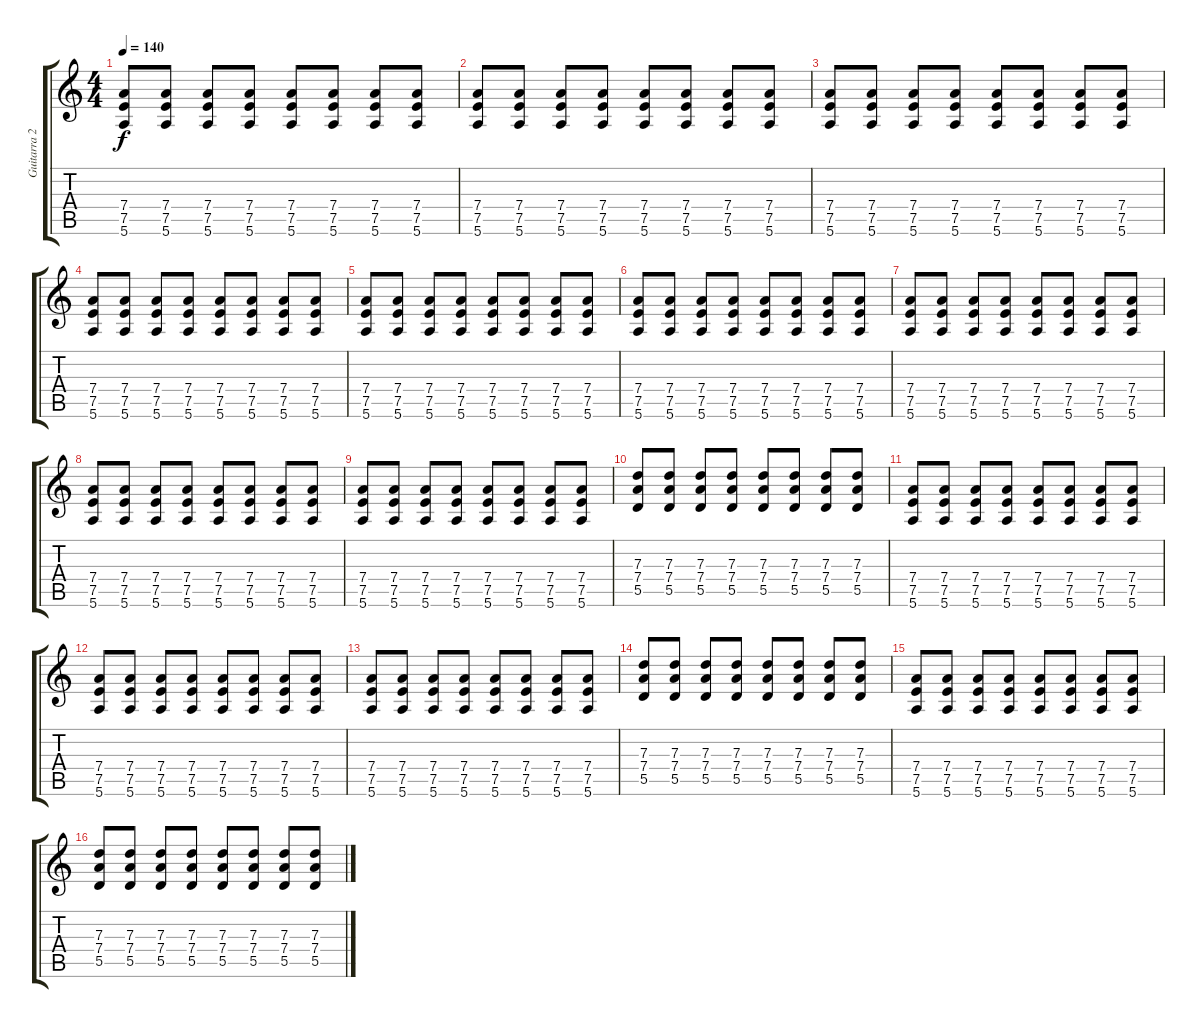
\track ("Guitarra 2" "Guitarra 2") {instrument distortionguitar}
\staff {score tabs}
\tuning (E4 B3 G3 D3 A2 E2) {hide}
\ts (4 4)
\tempo 140
\clef g2
\ks c
(7.4 7.5 5.6).8{dy f} (7.4 7.5 5.6).8 (7.4 7.5 5.6).8 (7.4 7.5 5.6).8 (7.4 7.5 5.6).8 (7.4 7.5 5.6).8 (7.4 7.5 5.6).8 (7.4 7.5 5.6).8 |
(7.4 7.5 5.6).8 (7.4 7.5 5.6).8 (7.4 7.5 5.6).8 (7.4 7.5 5.6).8 (7.4 7.5 5.6).8 (7.4 7.5 5.6).8 (7.4 7.5 5.6).8 (7.4 7.5 5.6).8 |
(7.4 7.5 5.6).8 (7.4 7.5 5.6).8 (7.4 7.5 5.6).8 (7.4 7.5 5.6).8 (7.4 7.5 5.6).8 (7.4 7.5 5.6).8 (7.4 7.5 5.6).8 (7.4 7.5 5.6).8 |
(7.4 7.5 5.6).8 (7.4 7.5 5.6).8 (7.4 7.5 5.6).8 (7.4 7.5 5.6).8 (7.4 7.5 5.6).8 (7.4 7.5 5.6).8 (7.4 7.5 5.6).8 (7.4 7.5 5.6).8 |
(7.4 7.5 5.6).8 (7.4 7.5 5.6).8 (7.4 7.5 5.6).8 (7.4 7.5 5.6).8 (7.4 7.5 5.6).8 (7.4 7.5 5.6).8 (7.4 7.5 5.6).8 (7.4 7.5 5.6).8 |
(7.4 7.5 5.6).8 (7.4 7.5 5.6).8 (7.4 7.5 5.6).8 (7.4 7.5 5.6).8 (7.4 7.5 5.6).8 (7.4 7.5 5.6).8 (7.4 7.5 5.6).8 (7.4 7.5 5.6).8 |
(7.4 7.5 5.6).8 (7.4 7.5 5.6).8 (7.4 7.5 5.6).8 (7.4 7.5 5.6).8 (7.4 7.5 5.6).8 (7.4 7.5 5.6).8 (7.4 7.5 5.6).8 (7.4 7.5 5.6).8 |
(7.4 7.5 5.6).8 (7.4 7.5 5.6).8 (7.4 7.5 5.6).8 (7.4 7.5 5.6).8 (7.4 7.5 5.6).8 (7.4 7.5 5.6).8 (7.4 7.5 5.6).8 (7.4 7.5 5.6).8 |
(7.4 7.5 5.6).8 (7.4 7.5 5.6).8 (7.4 7.5 5.6).8 (7.4 7.5 5.6).8 (7.4 7.5 5.6).8 (7.4 7.5 5.6).8 (7.4 7.5 5.6).8 (7.4 7.5 5.6).8 |
(7.3 7.4 5.5).8 (7.3 7.4 5.5).8 (7.3 7.4 5.5).8 (7.3 7.4 5.5).8 (7.3 7.4 5.5).8 (7.3 7.4 5.5).8 (7.3 7.4 5.5).8 (7.3 7.4 5.5).8 |
(7.4 7.5 5.6).8 (7.4 7.5 5.6).8 (7.4 7.5 5.6).8 (7.4 7.5 5.6).8 (7.4 7.5 5.6).8 (7.4 7.5 5.6).8 (7.4 7.5 5.6).8 (7.4 7.5 5.6).8 |
(7.4 7.5 5.6).8 (7.4 7.5 5.6).8 (7.4 7.5 5.6).8 (7.4 7.5 5.6).8 (7.4 7.5 5.6).8 (7.4 7.5 5.6).8 (7.4 7.5 5.6).8 (7.4 7.5 5.6).8 |
(7.4 7.5 5.6).8 (7.4 7.5 5.6).8 (7.4 7.5 5.6).8 (7.4 7.5 5.6).8 (7.4 7.5 5.6).8 (7.4 7.5 5.6).8 (7.4 7.5 5.6).8 (7.4 7.5 5.6).8 |
(7.3 7.4 5.5).8 (7.3 7.4 5.5).8 (7.3 7.4 5.5).8 (7.3 7.4 5.5).8 (7.3 7.4 5.5).8 (7.3 7.4 5.5).8 (7.3 7.4 5.5).8 (7.3 7.4 5.5).8 |
(7.4 7.5 5.6).8 (7.4 7.5 5.6).8 (7.4 7.5 5.6).8 (7.4 7.5 5.6).8 (7.4 7.5 5.6).8 (7.4 7.5 5.6).8 (7.4 7.5 5.6).8 (7.4 7.5 5.6).8 |
(7.3 7.4 5.5).8 (7.3 7.4 5.5).8 (7.3 7.4 5.5).8 (7.3 7.4 5.5).8 (7.3 7.4 5.5).8 (7.3 7.4 5.5).8 (7.3 7.4 5.5).8 (7.3 7.4 5.5).8
